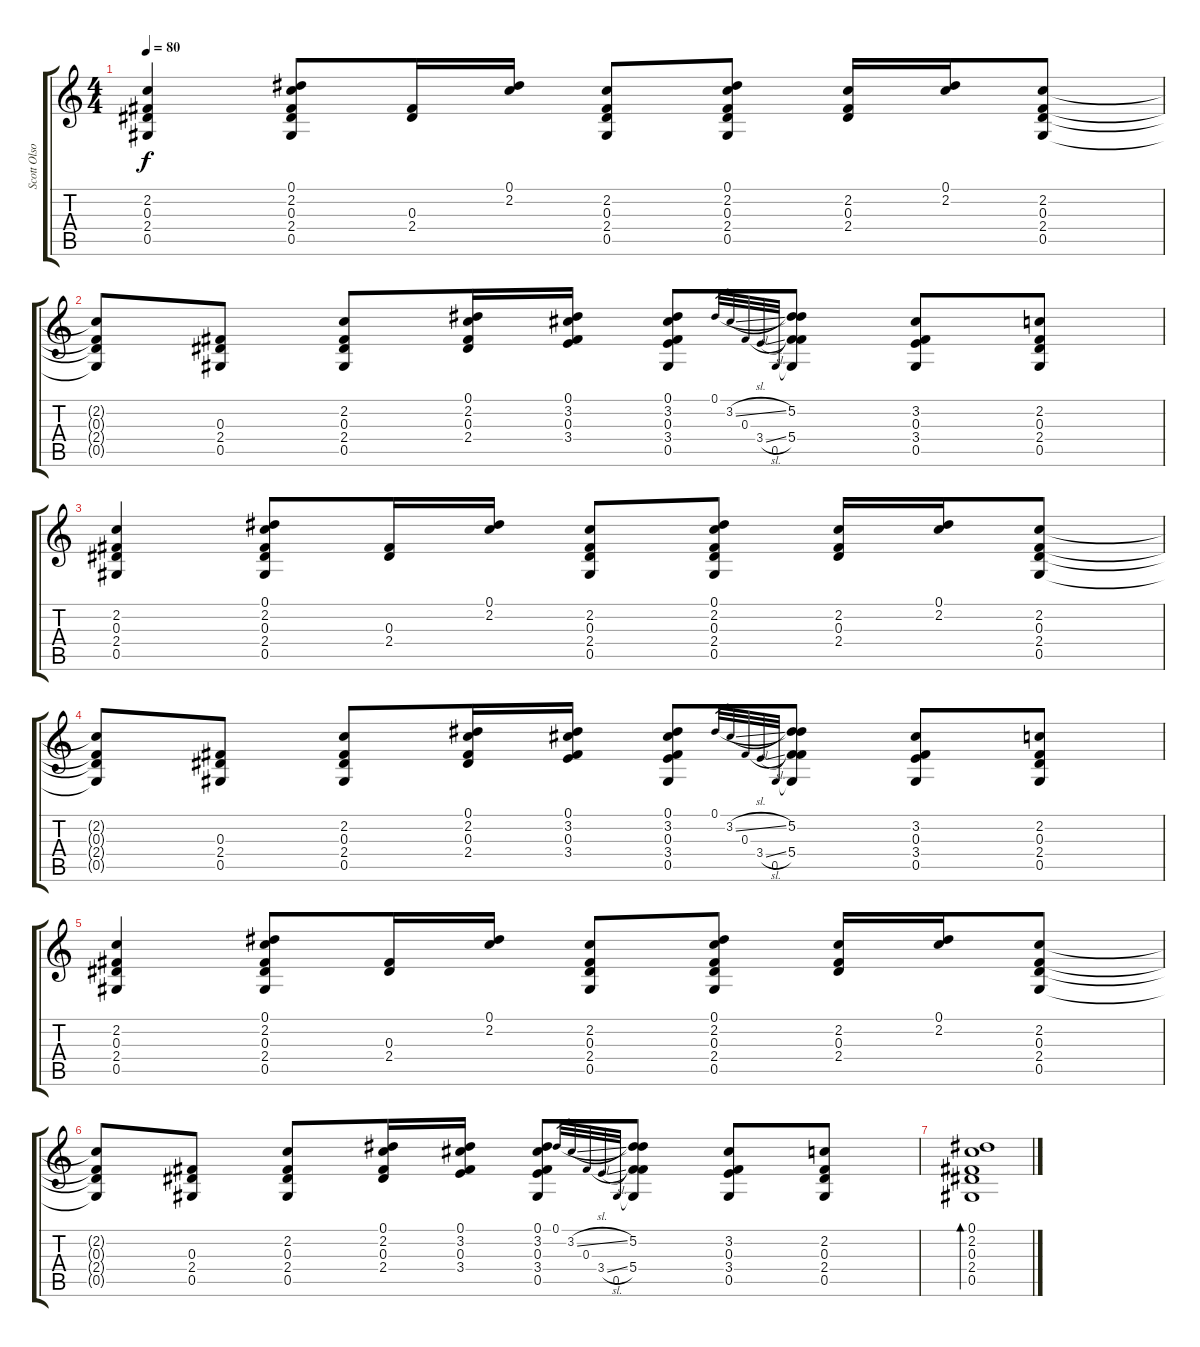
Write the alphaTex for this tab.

\track ("Scott Olson" "Scott Olso") {instrument acousticguitarsteel}
\staff {score tabs}
\tuning (Eb4 Bb3 Gb3 Db3 Ab2 Eb2) {hide}
\ts (4 4)
\tempo 80
\clef g2
\ks c
(2.2 0.3 2.4 0.5).4{dy f} (0.1 2.2 0.3 2.4 0.5).8 (0.3 2.4).16 (0.1 2.2).16 (2.2 0.3 2.4 0.5).8 (0.1 2.2 0.3 2.4 0.5).8 (2.2 0.3 2.4).16 (0.1 2.2).16 (2.2 0.3 2.4 0.5).8 |
(2.2{t} 0.3{t} 2.4{t} 0.5{t}).8 (0.3 2.4 0.5).8 (2.2 0.3 2.4 0.5).8 (0.1 2.2 0.3 2.4).16 (0.1 3.2 0.3 3.4).16 (0.1 3.2 0.3 3.4 0.5).8 0.1.32{gr} 3.2{sl}.32{gr} 0.3.32{gr} 3.4{sl}.32{gr} 0.5.32{gr} (0.1{t} 5.2 0.3{t} 5.4 0.5{t}).8 (3.2 0.3 3.4 0.5).8 (2.2 0.3 2.4 0.5).8 |
(2.2 0.3 2.4 0.5).4 (0.1 2.2 0.3 2.4 0.5).8 (0.3 2.4).16 (0.1 2.2).16 (2.2 0.3 2.4 0.5).8 (0.1 2.2 0.3 2.4 0.5).8 (2.2 0.3 2.4).16 (0.1 2.2).16 (2.2 0.3 2.4 0.5).8 |
(2.2{t} 0.3{t} 2.4{t} 0.5{t}).8 (0.3 2.4 0.5).8 (2.2 0.3 2.4 0.5).8 (0.1 2.2 0.3 2.4).16 (0.1 3.2 0.3 3.4).16 (0.1 3.2 0.3 3.4 0.5).8 0.1.32{gr} 3.2{sl}.32{gr} 0.3.32{gr} 3.4{sl}.32{gr} 0.5.32{gr} (0.1{t} 5.2 0.3{t} 5.4 0.5{t}).8 (3.2 0.3 3.4 0.5).8 (2.2 0.3 2.4 0.5).8 |
(2.2 0.3 2.4 0.5).4 (0.1 2.2 0.3 2.4 0.5).8 (0.3 2.4).16 (0.1 2.2).16 (2.2 0.3 2.4 0.5).8 (0.1 2.2 0.3 2.4 0.5).8 (2.2 0.3 2.4).16 (0.1 2.2).16 (2.2 0.3 2.4 0.5).8 |
(2.2{t} 0.3{t} 2.4{t} 0.5{t}).8 (0.3 2.4 0.5).8 (2.2 0.3 2.4 0.5).8 (0.1 2.2 0.3 2.4).16 (0.1 3.2 0.3 3.4).16 (0.1 3.2 0.3 3.4 0.5).8 0.1.32{gr} 3.2{sl}.32{gr} 0.3.32{gr} 3.4{sl}.32{gr} 0.5.32{gr} (0.1{t} 5.2 0.3{t} 5.4 0.5{t}).8 (3.2 0.3 3.4 0.5).8 (2.2 0.3 2.4 0.5).8 |
(0.1 2.2 0.3 2.4 0.5).1{bd 120}
